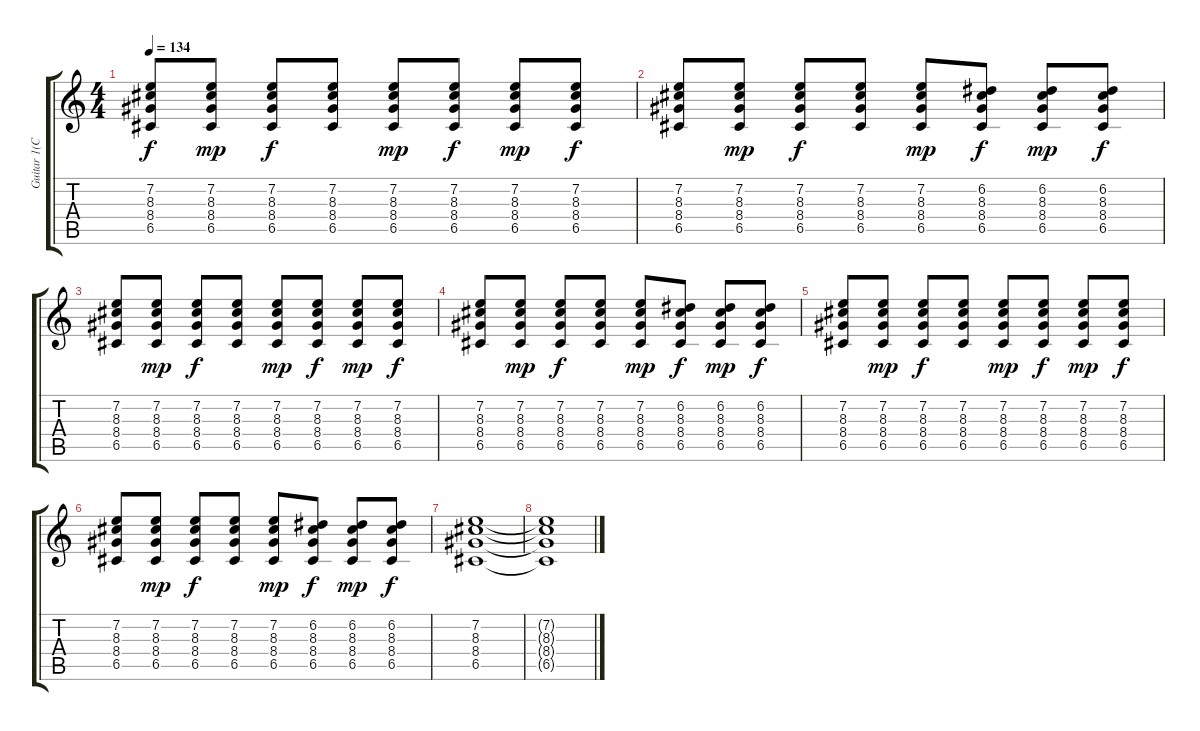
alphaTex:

\track ("Guitar 1(Christian)" "Guitar 1(C") {instrument electricguitarclean}
\staff {score tabs}
\tuning (D4 A3 F3 C3 G2 D2) {hide}
\ts (4 4)
\tempo 134
\clef g2
\ks c
(7.2 8.3 8.4 6.5).8{dy f} (7.2 8.3 8.4 6.5).8{dy mp} (7.2 8.3 8.4 6.5).8{dy f} (7.2 8.3 8.4 6.5).8 (7.2 8.3 8.4 6.5).8{dy mp} (7.2 8.3 8.4 6.5).8{dy f} (7.2 8.3 8.4 6.5).8{dy mp} (7.2 8.3 8.4 6.5).8{dy f} |
(7.2 8.3 8.4 6.5).8 (7.2 8.3 8.4 6.5).8{dy mp} (7.2 8.3 8.4 6.5).8{dy f} (7.2 8.3 8.4 6.5).8 (7.2 8.3 8.4 6.5).8{dy mp} (6.2 8.3 8.4 6.5).8{dy f} (6.2 8.3 8.4 6.5).8{dy mp} (6.2 8.3 8.4 6.5).8{dy f} |
(7.2 8.3 8.4 6.5).8 (7.2 8.3 8.4 6.5).8{dy mp} (7.2 8.3 8.4 6.5).8{dy f} (7.2 8.3 8.4 6.5).8 (7.2 8.3 8.4 6.5).8{dy mp} (7.2 8.3 8.4 6.5).8{dy f} (7.2 8.3 8.4 6.5).8{dy mp} (7.2 8.3 8.4 6.5).8{dy f} |
(7.2 8.3 8.4 6.5).8 (7.2 8.3 8.4 6.5).8{dy mp} (7.2 8.3 8.4 6.5).8{dy f} (7.2 8.3 8.4 6.5).8 (7.2 8.3 8.4 6.5).8{dy mp} (6.2 8.3 8.4 6.5).8{dy f} (6.2 8.3 8.4 6.5).8{dy mp} (6.2 8.3 8.4 6.5).8{dy f} |
(7.2 8.3 8.4 6.5).8 (7.2 8.3 8.4 6.5).8{dy mp} (7.2 8.3 8.4 6.5).8{dy f} (7.2 8.3 8.4 6.5).8 (7.2 8.3 8.4 6.5).8{dy mp} (7.2 8.3 8.4 6.5).8{dy f} (7.2 8.3 8.4 6.5).8{dy mp} (7.2 8.3 8.4 6.5).8{dy f} |
(7.2 8.3 8.4 6.5).8 (7.2 8.3 8.4 6.5).8{dy mp} (7.2 8.3 8.4 6.5).8{dy f} (7.2 8.3 8.4 6.5).8 (7.2 8.3 8.4 6.5).8{dy mp} (6.2 8.3 8.4 6.5).8{dy f} (6.2 8.3 8.4 6.5).8{dy mp} (6.2 8.3 8.4 6.5).8{dy f} |
(7.2 8.3 8.4 6.5).1 |
(7.2{t} 8.3{t} 8.4{t} 6.5{t}).1
